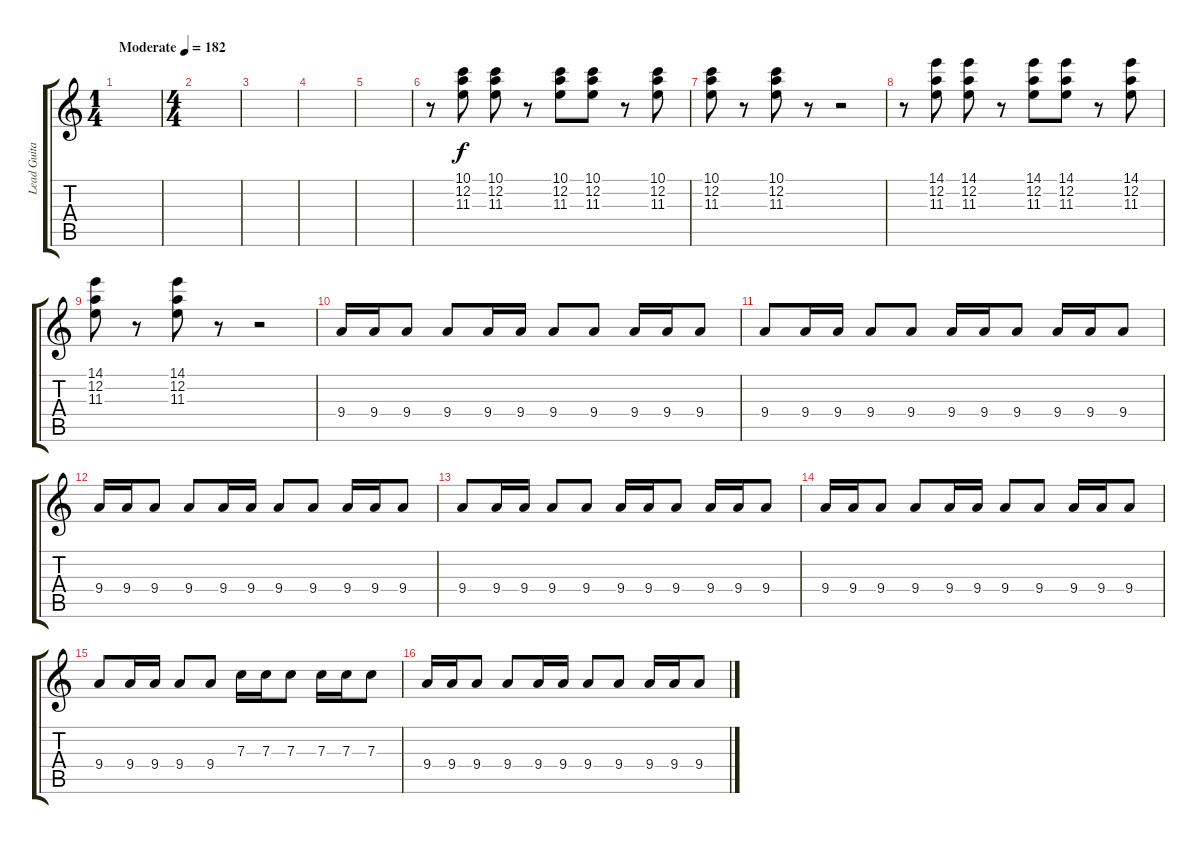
\track ("Lead Guitar 2" "Lead Guita") {instrument distortionguitar}
\staff {score tabs}
\tuning (D4 A3 F3 C3 G2 C2) {hide}
\ts (1 4)
\tempo (182 "Moderate")
\clef g2
\ks c
|
\ts (4 4)
|
|
|
|
r.8 (10.1 12.2 11.3).8 (10.1 12.2 11.3).8 r.8 (10.1 12.2 11.3).8 (10.1 12.2 11.3).8 r.8 (10.1 12.2 11.3).8 |
(10.1 12.2 11.3).8 r.8 (10.1 12.2 11.3).8 r.8 r.2 |
r.8 (14.1 12.2 11.3).8 (14.1 12.2 11.3).8 r.8 (14.1 12.2 11.3).8 (14.1 12.2 11.3).8 r.8 (14.1 12.2 11.3).8 |
(14.1 12.2 11.3).8 r.8 (14.1 12.2 11.3).8 r.8 r.2 |
9.4.16{instrument overdrivenguitar} 9.4.16 9.4.8 9.4.8 9.4.16 9.4.16 9.4.8 9.4.8 9.4.16 9.4.16 9.4.8 |
9.4.8 9.4.16 9.4.16 9.4.8 9.4.8 9.4.16 9.4.16 9.4.8 9.4.16 9.4.16 9.4.8 |
9.4.16 9.4.16 9.4.8 9.4.8 9.4.16 9.4.16 9.4.8 9.4.8 9.4.16 9.4.16 9.4.8 |
9.4.8 9.4.16 9.4.16 9.4.8 9.4.8 9.4.16 9.4.16 9.4.8 9.4.16 9.4.16 9.4.8 |
9.4.16 9.4.16 9.4.8 9.4.8 9.4.16 9.4.16 9.4.8 9.4.8 9.4.16 9.4.16 9.4.8 |
9.4.8 9.4.16 9.4.16 9.4.8 9.4.8 7.3.16 7.3.16 7.3.8 7.3.16 7.3.16 7.3.8 |
9.4.16 9.4.16 9.4.8 9.4.8 9.4.16 9.4.16 9.4.8 9.4.8 9.4.16 9.4.16 9.4.8
